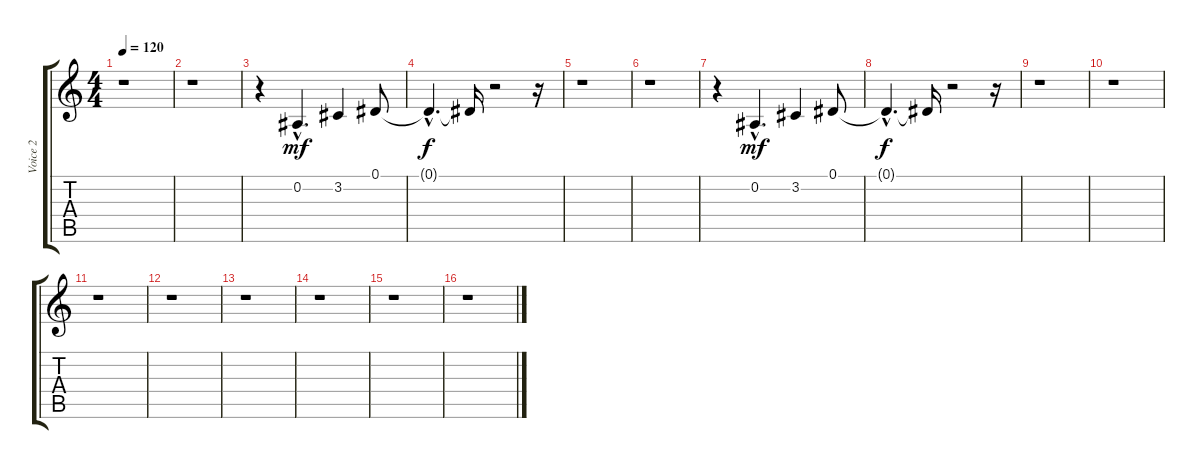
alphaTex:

\track ("Voice 2" "Voice 2") {instrument tenorsax}
\staff {score tabs}
\tuning (Eb4 Bb3 Gb3 Db3 Ab2 Eb2) {hide}
\ts (4 4)
\tempo 120
\clef g2
\ks c
r.1{dy mf} |
r.1 |
r.4 0.2{hac}.4{d} 3.2.4 0.1.8 |
0.1{hac t}.4{d dy f} 0.1{t}.16 r.2 r.16 |
r.1 |
r.1 |
r.4 0.2{hac}.4{d dy mf} 3.2.4 0.1.8 |
0.1{hac t}.4{d dy f} 0.1{t}.16 r.2 r.16 |
r.1 |
r.1 |
r.1 |
r.1 |
r.1 |
r.1 |
r.1 |
r.1
